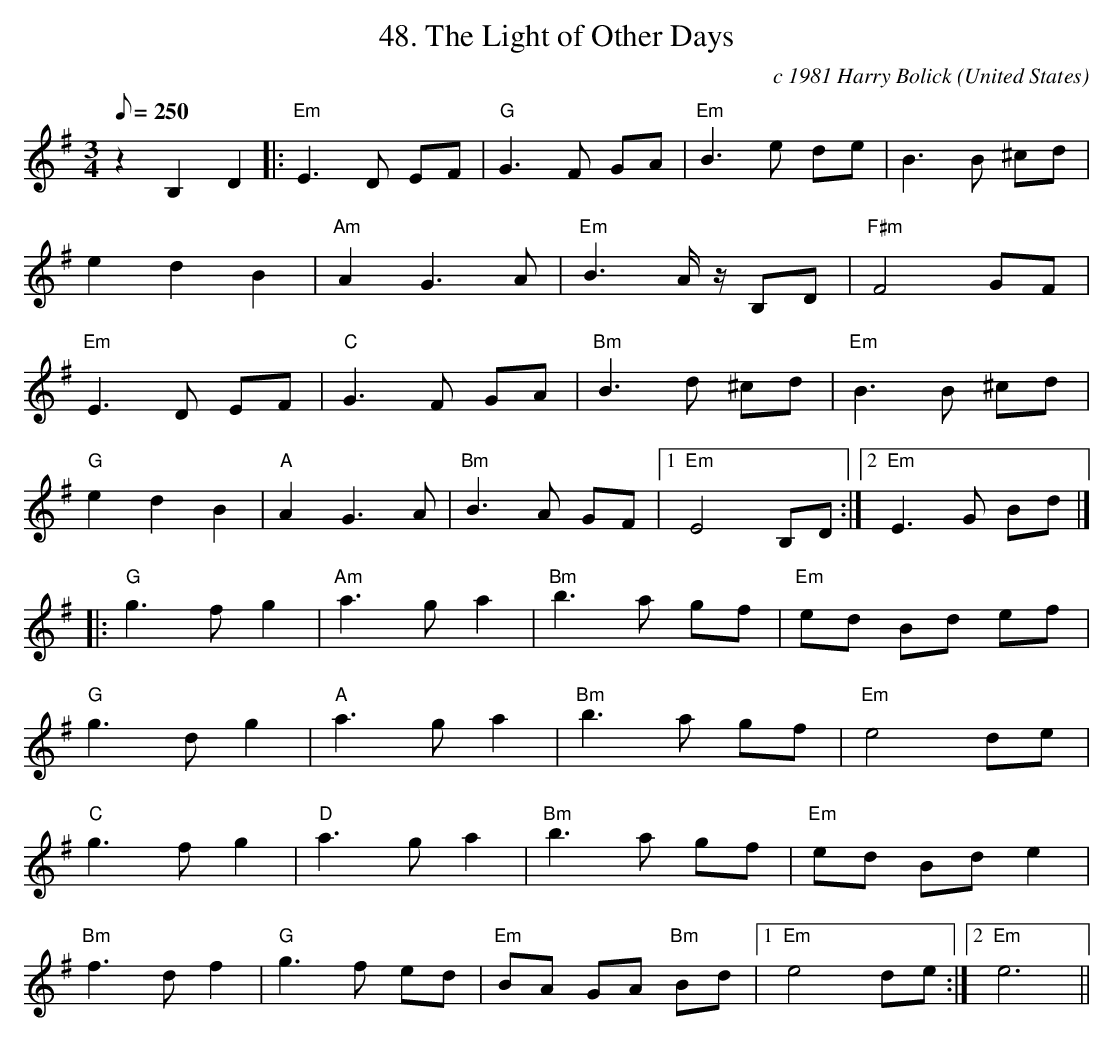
X:1
T:48. The Light of Other Days
C:c 1981 Harry Bolick
O:United States
M:3/4
L:1/8
Q:250
K:Em
z2 B,2 D2 |: "Em" E3 D EF | "G" G3 F GA | "Em" B3 e de | B3 B ^cd |
 e2 d2 B2 | "Am" A2 G3 A | "Em" B3 A/2 z/2 B,D | "F#m" F4 GF |
"Em" E3 D EF | "C" G3 F GA | "Bm" B3 d ^cd | "Em" B3 B ^cd |
"G" e2 d2 B2 | "A" A2 G3 A | "Bm" B3 A GF |1 "Em" E4 B,D :|2 "Em" E3 G Bd |]
|: "G" g3 f g2 | "Am" a3 g a2 | "Bm" b3 a gf | "Em" ed Bd ef |
"G" g3 dg2 | "A" a3 g a2 | "Bm" b3 a gf | "Em" e4 de |
 "C" g3 f g2 | "D" a3 g a2 | "Bm" b3 a gf | "Em" ed Bd e2 |
"Bm" f3 d f2 | "G" g3 f ed | "Em" BA GA "Bm" Bd |1 "Em"e4 de :|2 "Em" e6 ||
